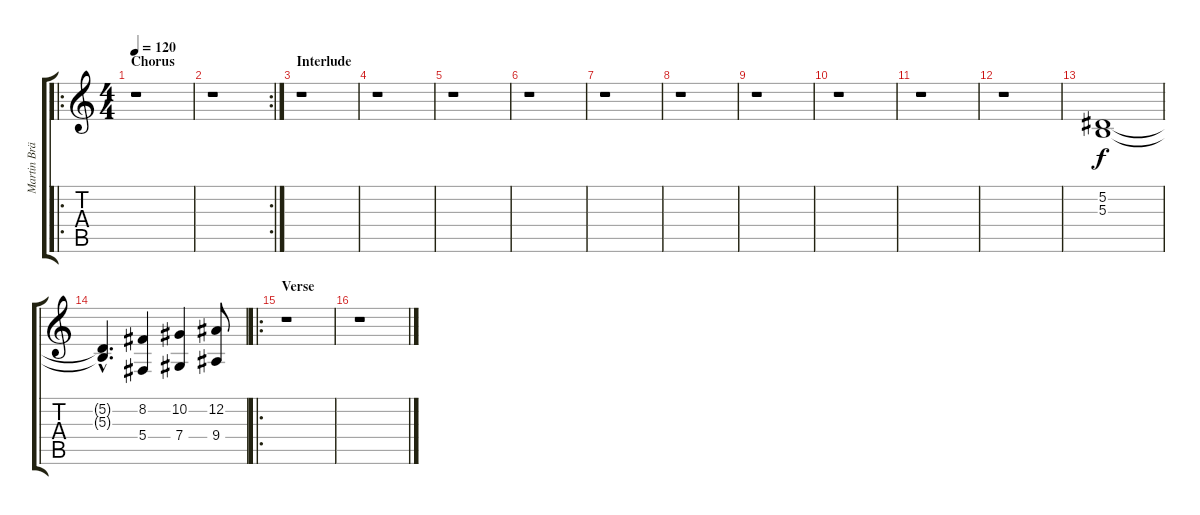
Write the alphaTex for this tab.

\track ("Martin Brändström" "Martin Brä") {instrument stringensemble1}
\staff {score tabs}
\tuning (Eb4 Bb3 Gb3 Db3 Ab2 Eb2) {hide}
\ro
\ts (4 4)
\section ("" "Chorus")
\tempo 120
\clef g2
\ks c
r.1{dy f} |
\rc 2
r.1 |
\section ("" "Interlude")
r.1 |
r.1 |
r.1 |
r.1 |
r.1 |
r.1 |
r.1 |
r.1 |
r.1 |
r.1 |
(5.2 5.3).1 |
(5.2{hac t} 5.3{hac t}).4{d} (8.2 5.4).4 (10.2 7.4).4 (12.2 9.4).8 |
\ro
\section ("" "Verse")
r.1 |
r.1
